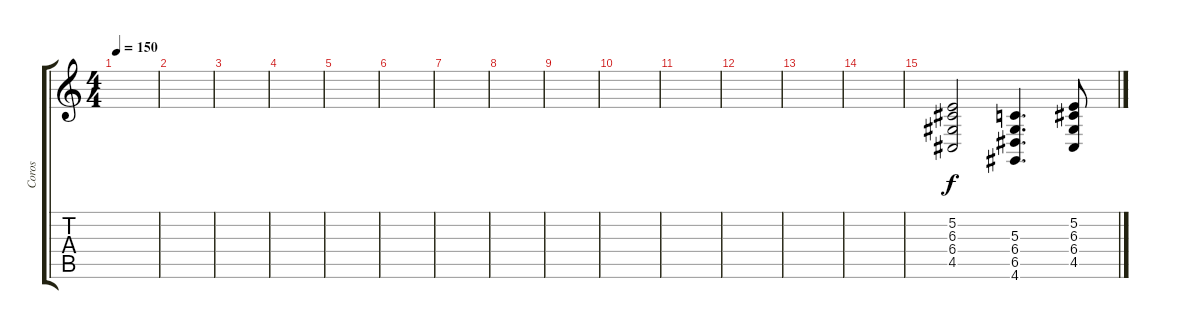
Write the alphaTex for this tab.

\track ("Coros" "Coros") {instrument synthbrass2}
\staff {score tabs}
\tuning (E4 B3 G3 D3 A2 E2) {hide}
\ts (4 4)
\tempo 150
\clef g2
\ks c
|
|
|
|
|
|
|
|
|
|
|
|
|
|
(5.2 6.3 6.4 4.5).2 (5.3 6.4 6.5 4.6).4{d} (5.2 6.3 6.4 4.5).8
